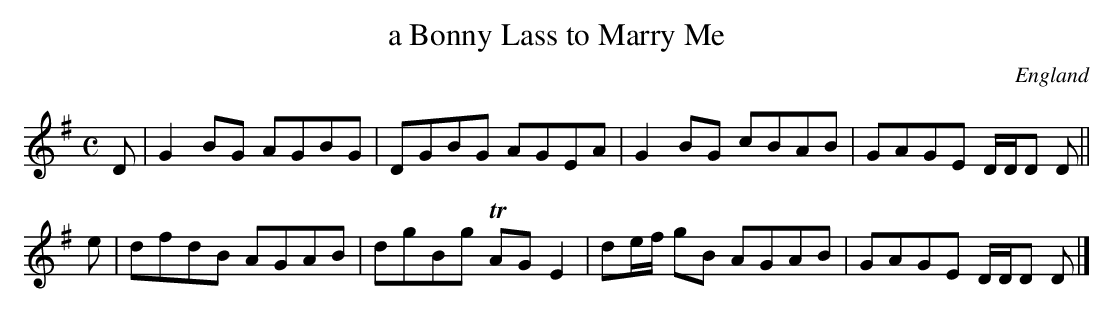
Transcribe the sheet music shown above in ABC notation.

X:1
T:a Bonny Lass to Marry Me
L:1/8
M:C
O:England
K:G major
D |\
G2BG AGBG | DGBG AGEA | \
G2BG cBAB | GAGE D/D/D D ||
e |\
dfdB AGAB | dgBg TAGE2 | \
de/2f/2 gB AGAB | GAGE D/D/D D |]
